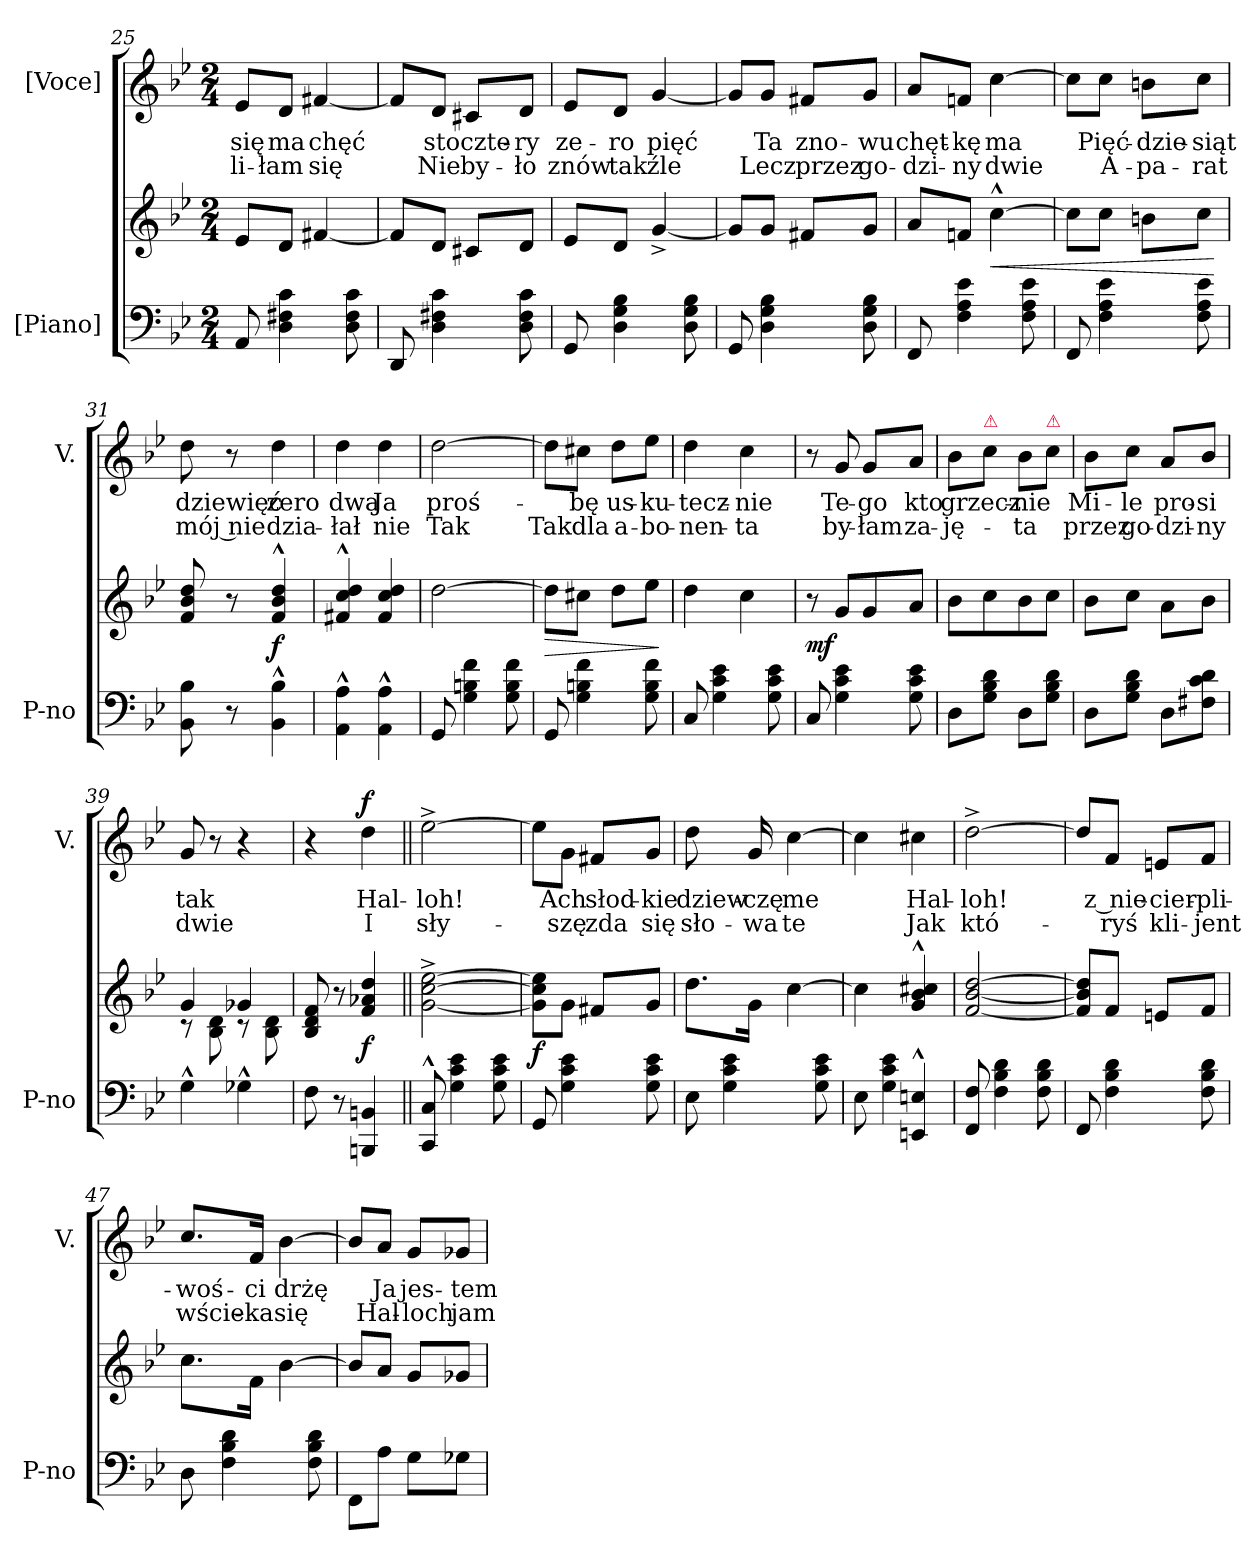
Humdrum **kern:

**kern	**kern	**dynam	**kern	**text	**text	**dynam
*part2	*part2	*part2	*part1	*part1	*part1	*part1
*staff3	*staff2	*staff2/3	*staff1	*staff1	*staff1	*staff1
*I"[Piano]	*	*	*I"[Voce]	*	*	*
*I'P-no	*	*	*I'V.	*	*	*
*clefF4	*clefG2	*	*clefG2	*	*	*
*k[b-e-]	*k[b-e-]	*	*k[b-e-]	*	*	*
*B-:	*B-:	*	*B-:	*	*	*
*M2/4	*M2/4	*	*M2/4	*	*	*
=25	=25	=25	=25	=25	=25	=25
8AA/	8e-/L	.	8e-/L	się	-li-	.
4D\ 4F#X\ 4c\	8d/J	.	8d/J	ma	-łam	.
.	[4f#X/	.	[4f#X/	chęć	się	.
8D\ 8F#\ 8c\	.	.	.	.	.	.
=26	=26	=26	=26	=26	=26	=26
8DD/	8f#/L]	.	8f#/L]	.	.	.
4D\ 4F#X\ 4c\	8d/J	.	8d/J	sto	Nie	.
.	8c#X/L	.	8c#X/L	czte-	by-	.
8D\ 8F#\ 8c\	8d/J	.	8d/J	-ry	-ło	.
=27	=27	=27	=27	=27	=27	=27
8GG/	8e-/L	.	8e-/L	ze-	znów	.
4D\ 4G\ 4B-\	8d/J	.	8d/J	-ro	tak	.
.	[4g^>/	.	[4g/	pięć	źle	.
8D\ 8G\ 8B-\	.	.	.	.	.	.
=28	=28	=28	=28	=28	=28	=28
8GG/	8g/L]	.	8g/L]	.	.	.
4D\ 4G\ 4B-\	8g/J	.	8g/J	Ta	Lecz	.
.	8f#X/L	.	8f#X/L	zno-	przez	.
8D\ 8G\ 8B-\	8g/J	.	8g/J	-wu	go-	.
=29	=29	=29	=29	=29	=29	=29
8FF/	8a/L	.	8a/L	chęt-	-dzi-	.
4F\ 4A\ 4e-\	8fn/J	.	8fn/J	-kę	-ny	.
.	[4cc^^\	<	[4cc\	ma	dwie	.
8F\ 8A\ 8e-\	.	.	.	.	.	.
=30	=30	=30	=30	=30	=30	=30
8FF/	8cc\L]	.	8cc\L]	.	.	.
4F\ 4A\ 4e-\	8cc\J	.	8cc\J	Pięć-	A-	.
.	8bn\L	.	8bn\L	-dzie-	-pa-	.
8F\ 8A\ 8e-\	8cc\J	.	8cc\J	-siąt	-rat	.
.	.	[	.	.	.	.
=31	=31	=31	=31	=31	=31	=31
8BB-\ 8B-\	8f/ 8b-/ 8dd/	.	8dd\	dziewięć	mój nie	.
8r	8r	.	8r	.	.	.
4BB-^^\ 4B-^^\	4f^^/ 4b-^^/ 4dd^^/	f	4dd\	zero	dzia-	.
=32	=32	=32	=32	=32	=32	=32
4AA^^\ 4A^^\	4f#X^^/ 4cc^^/ 4dd^^/	.	4dd\	dwa	-łał	.
4AA^^\ 4A^^\	4f#/ 4cc/ 4dd/	.	4dd\	Ja	nie	.
=33	=33	=33	=33	=33	=33	=33
8GG/	[2dd\	.	[2dd\	proś-	Tak	.
4G\ 4Bn\ 4f\	.	.	.	.	.	.
8G\ 8B\ 8f\	.	.	.	.	.	.
=34	=34	=34	=34	=34	=34	=34
8GG/	8dd\L]	>	8dd\L]	.	Tak	.
4G\ 4Bn\ 4f\	8cc#X\J	.	8cc#X\J	-bę	dla	.
.	8dd\L	.	8dd\L	us-	a-	.
8G\ 8B\ 8f\	8ee-\J	.	8ee-\J	-ku-	-bo-	.
.	.	]	.	.	.	.
=35	=35	=35	=35	=35	=35	=35
8C/	4dd\	.	4dd\	-tecz-	-nen-	.
4G\ 4c\ 4e-\	.	.	.	.	.	.
.	4cc\	.	4cc\	-nie	-ta	.
8G\ 8c\ 8e-\	.	.	.	.	.	.
=36	=36	=36	=36	=36	=36	=36
8C/	8r	mf	8r	.	.	.
4G\ 4c\ 4e-\	8g/L	.	8g/	Te-	by-	.
.	8g/	.	8g/L	-go	-łam	.
8G\ 8c\ 8e-\	8a/J	.	8a/J	kto	za-	.
=37	=37	=37	=37	=37	=37	=37
8D\L	8b-\L	.	8b-\L	grzecz-	-ję-	.
!	!	!	!LO:TX:a:color=crimson:t=⚠	!	!	!
8G\ 8B-\ 8d\J	8cc\	.	8cc\J	.	.	.
8D\L	8b-\	.	8b-\L	-nie	-ta	.
!	!	!	!LO:TX:a:color=crimson:t=⚠	!	!	!
8G\ 8B-\ 8d\J	8cc\J	.	8cc\J	.	.	.
=38	=38	=38	=38	=38	=38	=38
8D\L	8b-\L	.	8b-\L	Mi-	przez	.
8G\ 8B-\ 8d\J	8cc\J	.	8cc\J	-le	go-	.
8D\L	8a\L	.	8a/L	pro-	-dzi-	.
8F#X\ 8c\ 8d\J	8b-\J	.	8b-/J	-si	-ny	.
=39	=39	=39	=39	=39	=39	=39
*	*^	*	*	*	*	*
4G^^\	4g/	8r	.	8g/	tak	dwie	.
.	.	8B-\ 8d\	.	8r	.	.	.
4G-X^^\	4g-X/	8r	.	4r	.	.	.
.	.	8B-\ 8d\	.	.	.	.	.
*	*v	*v	*	*	*	*	*
=40	=40	=40	=40	=40	=40	=40
8F\	8B-/ 8d/ 8f/	.	4r	.	.	.
8r	8r	.	.	.	.	.
!	!	!	!	!	!	!LO:DY:a
4BBBn/ 4BBn/	4f/ 4a-X/ 4dd/	f	4dd\	Hal-	I	f
=41||	=41||	=41||	=41||	=41||	=41||	=41||
8CC^^/ 8C^^/	[2g^\ [2cc^\ [2ee-^\	.	[2ee-^\	-loh!	sły-	.
4G\ 4c\ 4e-\	.	.	.	.	.	.
8G\ 8c\ 8e-\	.	.	.	.	.	.
=42	=42	=42	=42	=42	=42	=42
8GG/	8g]\ 8cc]\ 8ee-]\L	f	8ee-\L]	.	.	.
4G\ 4c\ 4e-\	8g\J	.	8g\J	Ach	-szę	.
.	8f#X/L	.	8f#X/L	słod-	zda	.
8G\ 8c\ 8e-\	8g/J	.	8g/J	-kie	się	.
=43	=43	=43	=43	=43	=43	=43
8E-\	8.dd\L	.	8dd\	dziew-	sło-	.
4G\ 4c\ 4e-\	.	.	16ryy	.	.	.
.	16g\Jk	.	16g/	-czę	-wa	.
.	[4cc\	.	[4cc\	me	te	.
8G\ 8c\ 8e-\	.	.	.	.	.	.
=44	=44	=44	=44	=44	=44	=44
8E-\	4cc\]	.	4cc\]	.	.	.
!LO:N:vis=4	!	!	!	!	!	!
8G\ 8c\ 8e-\	.	.	.	.	.	.
4EEn^^/ 4En^^/	4g^^/ 4b-^^/ 4cc#X^^/	.	4cc#X\	Hal-	Jak	.
=45	=45	=45	=45	=45	=45	=45
8FF/ 8F/	[2f/ [2b-/ [2dd/	.	[2dd^\	-loh!	któ-	.
4F\ 4B-\ 4d\	.	.	.	.	.	.
8F\ 8B-\ 8d\	.	.	.	.	.	.
=46	=46	=46	=46	=46	=46	=46
8FF/	8f]/ 8b-]/ 8dd]/L	.	8dd/L]	.	.	.
4F\ 4B-\ 4d\	8f/J	.	8f/J	z nie-	-ryś	.
.	8en/L	.	8en/L	-cier-	kli-	.
8F\ 8B-\ 8d\	8f/J	.	8f/J	-pli-	-jent	.
=47	=47	=47	=47	=47	=47	=47
8D\	8.cc\L	.	8.cc/L	-woś-	wście-	.
4F\ 4B-\ 4d\	.	.	.	.	.	.
.	16f\Jk	.	16f/Jk	-ci	-ka	.
.	[4b-\	.	[4b-\	drżę	się	.
8F\ 8B-\ 8d\	.	.	.	.	.	.
=48	=48	=48	=48	=48	=48	=48
8FF\L	8b-/L]	.	8b-/L]	.	.	.
8A\J	8a/J	.	8a/J	Ja	Hal-	.
8G\L	8g/L	.	8g/L	jes-	-loch	.
8G-X\J	8g-X/J	.	8g-X/J	-tem	jam	.
=	=	=	=	=	=	=
*-	*-	*-	*-	*-	*-	*-
